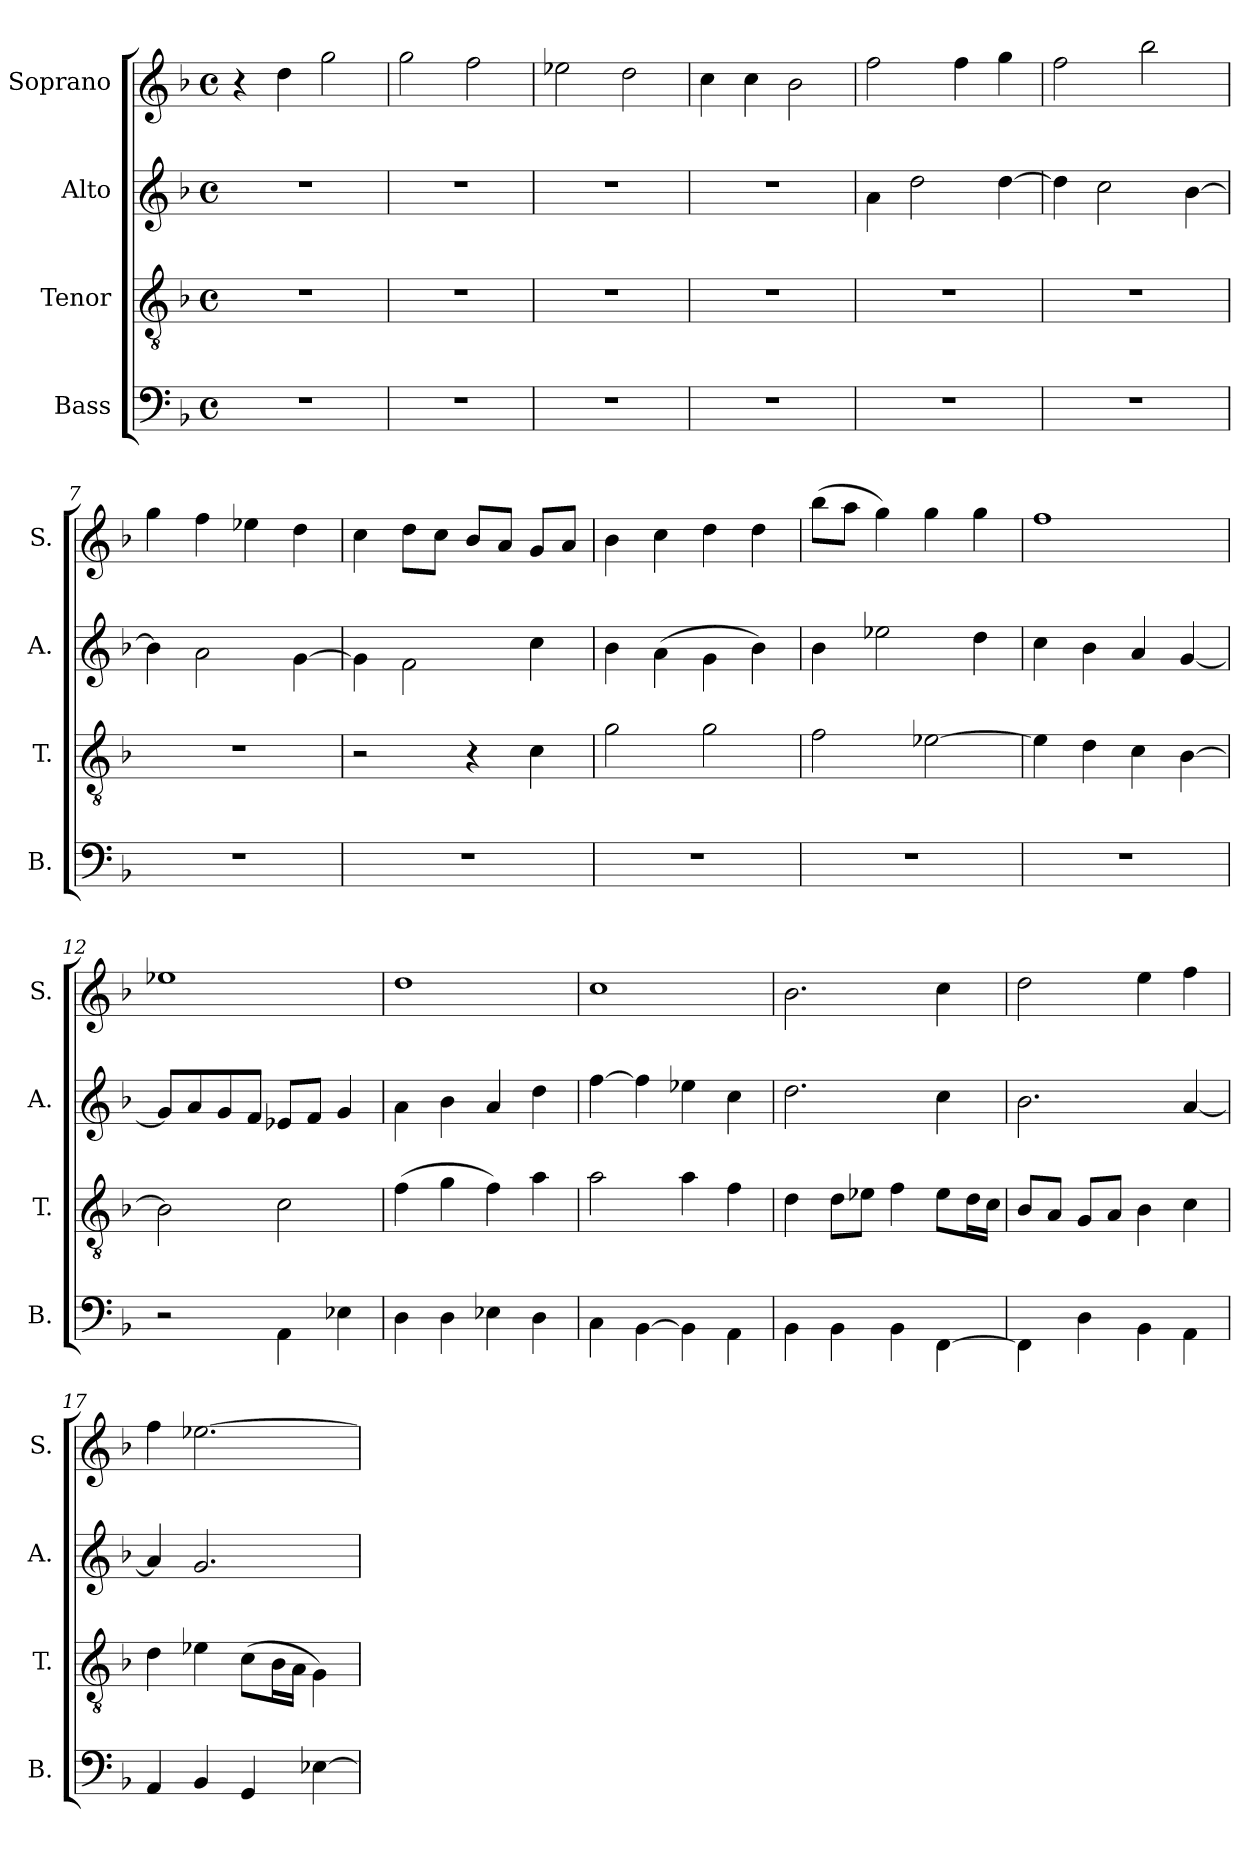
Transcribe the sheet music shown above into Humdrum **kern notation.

**kern	**kern	**kern	**kern
*part4	*part3	*part2	*part1
*staff4	*staff3	*staff2	*staff1
*I"Bass	*I"Tenor	*I"Alto	*I"Soprano
*I'B.	*I'T.	*I'A.	*I'S.
*clefF4	*clefGv2	*clefG2	*clefG2
*k[b-]	*k[b-]	*k[b-]	*k[b-]
*M4/4	*M4/4	*M4/4	*M4/4
*met(c)	*met(c)	*met(c)	*met(c)
=1	=1	=1	=1
1r	1r	1r	4r
.	.	.	4dd\
.	.	.	2gg\
=2	=2	=2	=2
1r	1r	1r	2gg\
.	.	.	2ff\
=3	=3	=3	=3
1r	1r	1r	2ee-X\
.	.	.	2dd\
=4	=4	=4	=4
1r	1r	1r	4cc\
.	.	.	4cc\
.	.	.	2b-\
=5	=5	=5	=5
1r	1r	4a\	2ff\
.	.	2dd\	.
.	.	.	4ff\
.	.	[4dd\	4gg\
=6	=6	=6	=6
1r	1r	4dd\]	2ff\
.	.	2cc\	.
.	.	.	2bb-\
.	.	[4b-\	.
=7	=7	=7	=7
1r	1r	4b-\]	4gg\
.	.	2a\	4ff\
.	.	.	4ee-X\
.	.	[4g\	4dd\
=8	=8	=8	=8
1r	2r	4g\]	4cc\
.	.	2f\	8dd\L
.	.	.	8cc\J
.	4r	.	8b-/L
.	.	.	8a/J
.	4c\	4cc\	8g/L
.	.	.	8a/J
=9	=9	=9	=9
1r	2g\	4b-\	4b-\
.	.	(>4a\	4cc\
.	2g\	4g\	4dd\
.	.	4b-\)	4dd\
!!LO:LB:g=z
=10	=10	=10	=10
1r	2f\	4b-\	(>8bb-\L
.	.	.	8aa\J
.	.	2ee-X\	4gg\)
.	[2e-X\	.	4gg\
.	.	4dd\	4gg\
=11	=11	=11	=11
1r	4e-\]	4cc\	1ff
.	4d\	4b-\	.
.	4c\	4a/	.
.	[4B-\	[4g/	.
=12	=12	=12	=12
2r	2B-\]	8g/L]	1ee-X
.	.	8a/	.
.	.	8g/	.
.	.	8f/J	.
4AA\	2c\	8e-X/L	.
.	.	8f/J	.
4E-X\	.	4g/	.
=13	=13	=13	=13
4D\	(>4f\	4a\	1dd
4D\	4g\	4b-\	.
4E-X\	4f\)	4a/	.
4D\	4a\	4dd\	.
=14	=14	=14	=14
4C\	2a\	[4ff\	1cc
[4BB-\	.	4ff\]	.
4BB-\]	4a\	4ee-X\	.
4AA\	4f\	4cc\	.
=15	=15	=15	=15
4BB-\	4d\	2.dd\	2.b-\
4BB-\	8d\L	.	.
.	8e-X\J	.	.
4BB-\	4f\	.	.
[4FF\	8e-\L	4cc\	4cc\
.	16d\L	.	.
.	16c\JJ	.	.
=16	=16	=16	=16
4FF\]	8B-/L	2.b-\	2dd\
.	8A/J	.	.
4D\	8G/L	.	.
.	8A/J	.	.
4BB-\	4B-\	.	4ee\
4AA\	4c\	[4a/	4ff\
!!LO:LB:g=z
=17	=17	=17	=17
4AA/	4d\	4a/]	4ff\
4BB-/	4e-X\	2.g/	[2.ee-X\
4GG/	(>8c\L	.	.
.	16B-\L	.	.
.	16A\JJ	.	.
[4E-X\	4G\)	.	.
=	=	=	=
*-	*-	*-	*-
